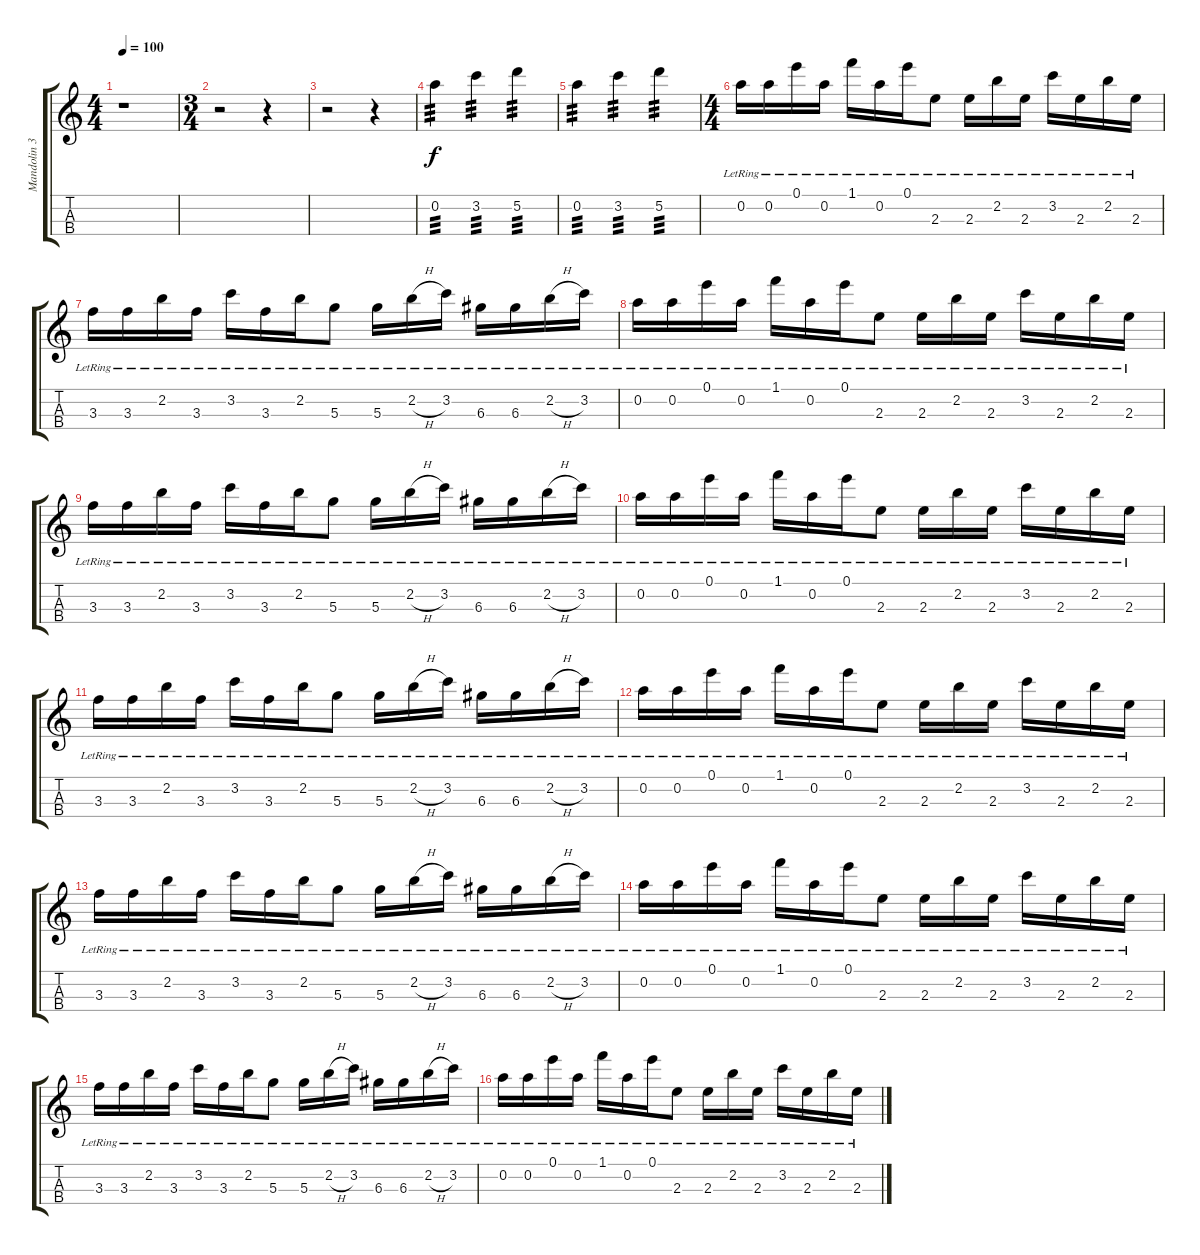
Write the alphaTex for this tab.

\track ("Mandolin 3" "Mandolin 3") {instrument acousticguitarsteel}
\staff {score tabs}
\tuning (E5 A4 D4 G3) {hide}
\ts (4 4)
\tempo 100
\clef g2
\ks c
r.1{dy mp} |
\ts (3 4)
r.2 r.4 |
r.2 r.4 |
0.2.4{tp 3 dy f} 3.2.4{tp 3} 5.2.4{tp 3} |
0.2.4{tp 3} 3.2.4{tp 3} 5.2.4{tp 3} |
\ts (4 4)
0.2{lr}.16 0.2{lr}.16 0.1{lr}.16 0.2{lr}.16 1.1{lr}.16 0.2{lr}.16 0.1{lr}.16 2.3{lr}.8 2.3{lr}.16 2.2{lr}.16 2.3{lr}.16 3.2{lr}.16 2.3{lr}.16 2.2{lr}.16 2.3{lr}.16 |
3.3{lr}.16 3.3{lr}.16 2.2{lr}.16 3.3{lr}.16 3.2{lr}.16 3.3{lr}.16 2.2{lr}.16 5.3{lr}.8 5.3{lr}.16 2.2{h lr}.16 3.2{lr}.16 6.3{lr}.16 6.3{lr}.16 2.2{h lr}.16 3.2{lr}.16 |
0.2{lr}.16 0.2{lr}.16 0.1{lr}.16 0.2{lr}.16 1.1{lr}.16 0.2{lr}.16 0.1{lr}.16 2.3{lr}.8 2.3{lr}.16 2.2{lr}.16 2.3{lr}.16 3.2{lr}.16 2.3{lr}.16 2.2{lr}.16 2.3{lr}.16 |
3.3{lr}.16 3.3{lr}.16 2.2{lr}.16 3.3{lr}.16 3.2{lr}.16 3.3{lr}.16 2.2{lr}.16 5.3{lr}.8 5.3{lr}.16 2.2{h lr}.16 3.2{lr}.16 6.3{lr}.16 6.3{lr}.16 2.2{h lr}.16 3.2{lr}.16 |
0.2{lr}.16 0.2{lr}.16 0.1{lr}.16 0.2{lr}.16 1.1{lr}.16 0.2{lr}.16 0.1{lr}.16 2.3{lr}.8 2.3{lr}.16 2.2{lr}.16 2.3{lr}.16 3.2{lr}.16 2.3{lr}.16 2.2{lr}.16 2.3{lr}.16 |
3.3{lr}.16 3.3{lr}.16 2.2{lr}.16 3.3{lr}.16 3.2{lr}.16 3.3{lr}.16 2.2{lr}.16 5.3{lr}.8 5.3{lr}.16 2.2{h lr}.16 3.2{lr}.16 6.3{lr}.16 6.3{lr}.16 2.2{h lr}.16 3.2{lr}.16 |
0.2{lr}.16 0.2{lr}.16 0.1{lr}.16 0.2{lr}.16 1.1{lr}.16 0.2{lr}.16 0.1{lr}.16 2.3{lr}.8 2.3{lr}.16 2.2{lr}.16 2.3{lr}.16 3.2{lr}.16 2.3{lr}.16 2.2{lr}.16 2.3{lr}.16 |
3.3{lr}.16 3.3{lr}.16 2.2{lr}.16 3.3{lr}.16 3.2{lr}.16 3.3{lr}.16 2.2{lr}.16 5.3{lr}.8 5.3{lr}.16 2.2{h lr}.16 3.2{lr}.16 6.3{lr}.16 6.3{lr}.16 2.2{h lr}.16 3.2{lr}.16 |
0.2{lr}.16 0.2{lr}.16 0.1{lr}.16 0.2{lr}.16 1.1{lr}.16 0.2{lr}.16 0.1{lr}.16 2.3{lr}.8 2.3{lr}.16 2.2{lr}.16 2.3{lr}.16 3.2{lr}.16 2.3{lr}.16 2.2{lr}.16 2.3{lr}.16 |
3.3{lr}.16 3.3{lr}.16 2.2{lr}.16 3.3{lr}.16 3.2{lr}.16 3.3{lr}.16 2.2{lr}.16 5.3{lr}.8 5.3{lr}.16 2.2{h lr}.16 3.2{lr}.16 6.3{lr}.16 6.3{lr}.16 2.2{h lr}.16 3.2{lr}.16 |
0.2{lr}.16 0.2{lr}.16 0.1{lr}.16 0.2{lr}.16 1.1{lr}.16 0.2{lr}.16 0.1{lr}.16 2.3{lr}.8 2.3{lr}.16 2.2{lr}.16 2.3{lr}.16 3.2{lr}.16 2.3{lr}.16 2.2{lr}.16 2.3{lr}.16
